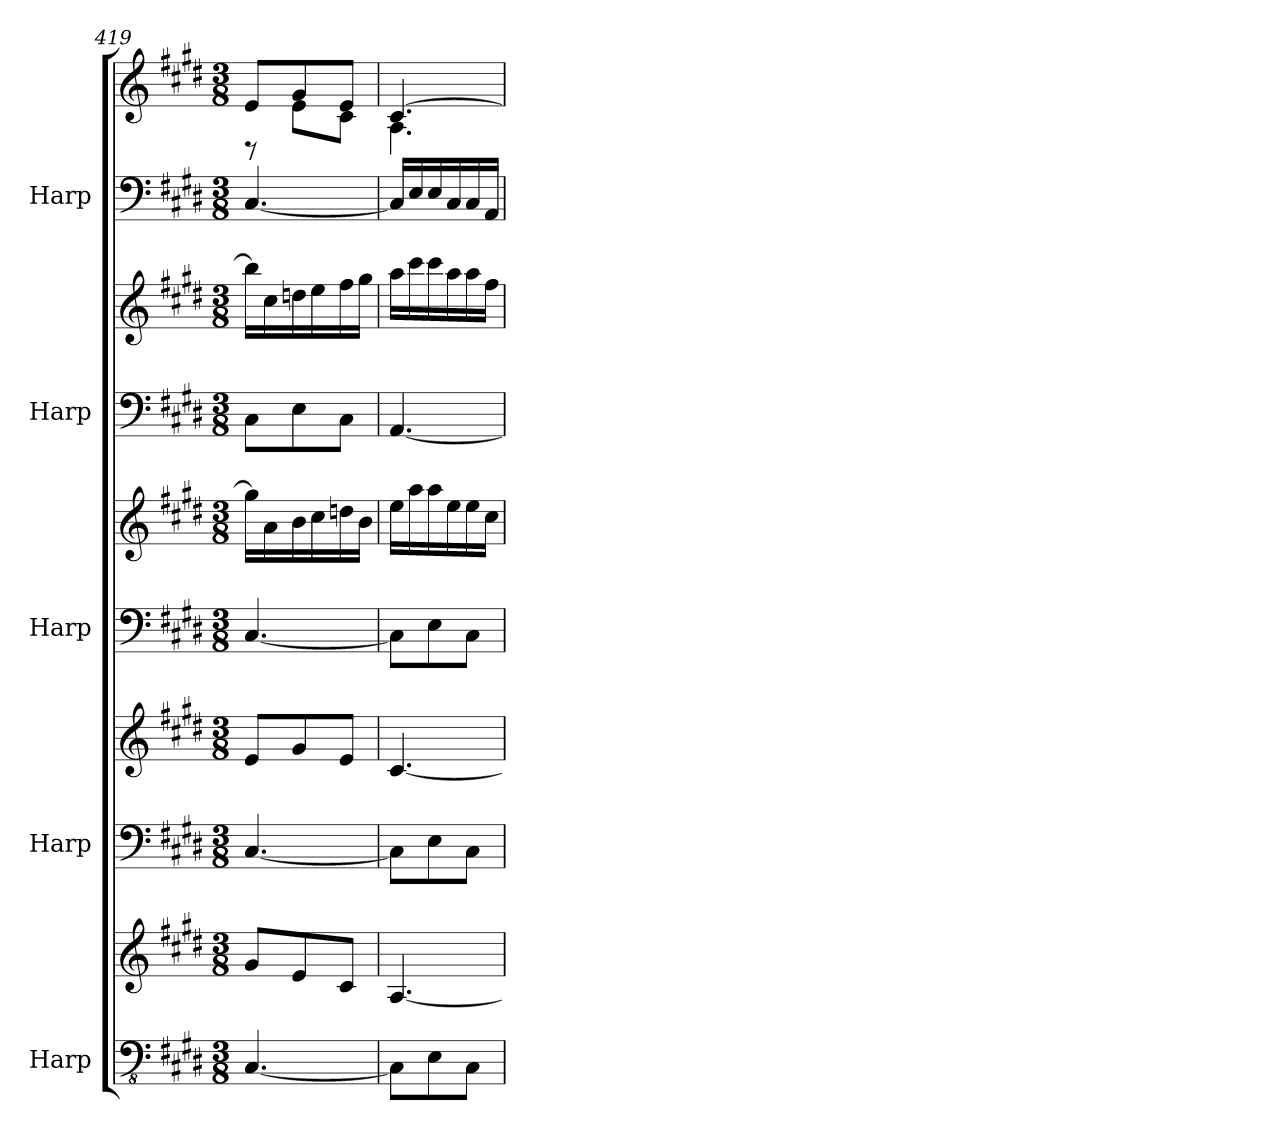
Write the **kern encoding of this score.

**kern	**kern	**kern	**kern	**kern	**kern	**kern	**kern	**kern	**kern
*part5	*part5	*part4	*part4	*part3	*part3	*part2	*part2	*part1	*part1
*staff10	*staff9	*staff8	*staff7	*staff6	*staff5	*staff4	*staff3	*staff2	*staff1
*I"Harp	*	*I"Harp	*	*I"Harp	*	*I"Harp	*	*I"Harp	*
*I'Hp	*	*I'Hp	*	*I'Hp	*	*I'Hp	*	*I'Hp	*
!!LO:PB:g=z
*clefFv4	*clefG2	*clefF4	*clefG2	*clefF4	*clefG2	*clefF4	*clefG2	*clefF4	*clefG2
*k[f#c#g#d#]	*k[f#c#g#d#]	*k[f#c#g#d#]	*k[f#c#g#d#]	*k[f#c#g#d#]	*k[f#c#g#d#]	*k[f#c#g#d#]	*k[f#c#g#d#]	*k[f#c#g#d#]	*k[f#c#g#d#]
*M3/8	*M3/8	*M3/8	*M3/8	*M3/8	*M3/8	*M3/8	*M3/8	*M3/8	*M3/8
=419	=419	=419	=419	=419	=419	=419	=419	=419	=419
*	*	*	*	*	*	*	*	*	*^
[4.CC#/	8g#/L	[4.C#/	8e/L	[4.C#/	16gg#\LL]	8C#\L	16bb\LL]	[4.C#/	8e/L	8rD
.	.	.	.	.	16a\	.	16cc#\	.	.	.
.	8e/	.	8g#/	.	16b\	8E\	16ddn\	.	8g#/	8e\L
.	.	.	.	.	16cc#\	.	16ee\	.	.	.
.	8c#/J	.	8e/J	.	16ddn\	8C#\J	16ff#\	.	8e/J	8c#\J
.	.	.	.	.	16b\JJ	.	16gg#\JJ	.	.	.
=420	=420	=420	=420	=420	=420	=420	=420	=420	=420	=420
8CC#\L]	[4.A/	8C#\L]	[4.c#/	8C#\L]	16ee\LL	[4.AA/	16aa\LL	16C#/LL]	[4.c#/	4.A\
.	.	.	.	.	16aa\	.	16ccc#\	16E/	.	.
8EE\	.	8E\	.	8E\	16aa\	.	16ccc#\	16E/	.	.
.	.	.	.	.	16ee\	.	16aa\	16C#/	.	.
8CC#\J	.	8C#\J	.	8C#\J	16ee\	.	16aa\	16C#/	.	.
.	.	.	.	.	16cc#\JJ	.	16ff#\JJ	16AA/JJ	.	.
*	*	*	*	*	*	*	*	*	*v	*v
=	=	=	=	=	=	=	=	=	=
*-	*-	*-	*-	*-	*-	*-	*-	*-	*-
